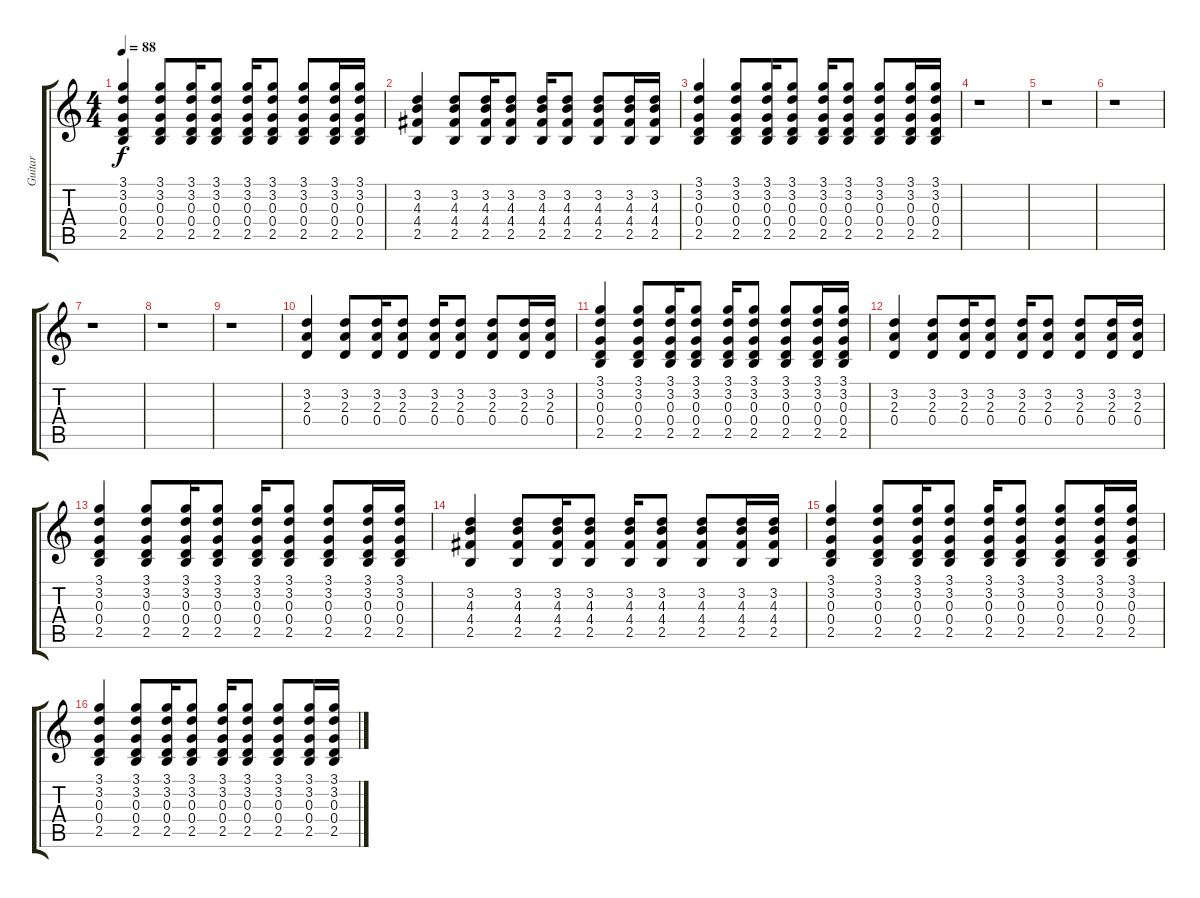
\track ("Guitar" "Guitar") {instrument acousticguitarsteel}
\staff {score tabs}
\tuning (E4 B3 G3 D3 A2 D2) {hide}
\ts (4 4)
\tempo 88
\clef g2
\ks c
(3.1 3.2 0.3 0.4 2.5).4{dy f} (3.1 3.2 0.3 0.4 2.5).8 (3.1 3.2 0.3 0.4 2.5).16 (3.1 3.2 0.3 0.4 2.5).8 (3.1 3.2 0.3 0.4 2.5).16 (3.1 3.2 0.3 0.4 2.5).8 (3.1 3.2 0.3 0.4 2.5).8 (3.1 3.2 0.3 0.4 2.5).16 (3.1 3.2 0.3 0.4 2.5).16 |
(3.2 4.3 4.4 2.5).4 (3.2 4.3 4.4 2.5).8 (3.2 4.3 4.4 2.5).16 (3.2 4.3 4.4 2.5).8 (3.2 4.3 4.4 2.5).16 (3.2 4.3 4.4 2.5).8 (3.2 4.3 4.4 2.5).8 (3.2 4.3 4.4 2.5).16 (3.2 4.3 4.4 2.5).16 |
(3.1 3.2 0.3 0.4 2.5).4 (3.1 3.2 0.3 0.4 2.5).8 (3.1 3.2 0.3 0.4 2.5).16 (3.1 3.2 0.3 0.4 2.5).8 (3.1 3.2 0.3 0.4 2.5).16 (3.1 3.2 0.3 0.4 2.5).8 (3.1 3.2 0.3 0.4 2.5).8 (3.1 3.2 0.3 0.4 2.5).16 (3.1 3.2 0.3 0.4 2.5).16 |
r.1 |
r.1 |
r.1 |
r.1 |
r.1 |
r.1 |
(3.2 2.3 0.4).4{instrument electricguitarjazz} (3.2 2.3 0.4).8 (3.2 2.3 0.4).16 (3.2 2.3 0.4).8 (3.2 2.3 0.4).16 (3.2 2.3 0.4).8 (3.2 2.3 0.4).8 (3.2 2.3 0.4).16 (3.2 2.3 0.4).16 |
(3.1 3.2 0.3 0.4 2.5).4 (3.1 3.2 0.3 0.4 2.5).8 (3.1 3.2 0.3 0.4 2.5).16 (3.1 3.2 0.3 0.4 2.5).8 (3.1 3.2 0.3 0.4 2.5).16 (3.1 3.2 0.3 0.4 2.5).8 (3.1 3.2 0.3 0.4 2.5).8 (3.1 3.2 0.3 0.4 2.5).16 (3.1 3.2 0.3 0.4 2.5).16 |
(3.2 2.3 0.4).4{instrument electricguitarjazz} (3.2 2.3 0.4).8 (3.2 2.3 0.4).16 (3.2 2.3 0.4).8 (3.2 2.3 0.4).16 (3.2 2.3 0.4).8 (3.2 2.3 0.4).8 (3.2 2.3 0.4).16 (3.2 2.3 0.4).16 |
(3.1 3.2 0.3 0.4 2.5).4 (3.1 3.2 0.3 0.4 2.5).8 (3.1 3.2 0.3 0.4 2.5).16 (3.1 3.2 0.3 0.4 2.5).8 (3.1 3.2 0.3 0.4 2.5).16 (3.1 3.2 0.3 0.4 2.5).8 (3.1 3.2 0.3 0.4 2.5).8 (3.1 3.2 0.3 0.4 2.5).16 (3.1 3.2 0.3 0.4 2.5).16 |
(3.2 4.3 4.4 2.5).4 (3.2 4.3 4.4 2.5).8 (3.2 4.3 4.4 2.5).16 (3.2 4.3 4.4 2.5).8 (3.2 4.3 4.4 2.5).16 (3.2 4.3 4.4 2.5).8 (3.2 4.3 4.4 2.5).8 (3.2 4.3 4.4 2.5).16 (3.2 4.3 4.4 2.5).16 |
(3.1 3.2 0.3 0.4 2.5).4 (3.1 3.2 0.3 0.4 2.5).8 (3.1 3.2 0.3 0.4 2.5).16 (3.1 3.2 0.3 0.4 2.5).8 (3.1 3.2 0.3 0.4 2.5).16 (3.1 3.2 0.3 0.4 2.5).8 (3.1 3.2 0.3 0.4 2.5).8 (3.1 3.2 0.3 0.4 2.5).16 (3.1 3.2 0.3 0.4 2.5).16 |
(3.1 3.2 0.3 0.4 2.5).4 (3.1 3.2 0.3 0.4 2.5).8 (3.1 3.2 0.3 0.4 2.5).16 (3.1 3.2 0.3 0.4 2.5).8 (3.1 3.2 0.3 0.4 2.5).16 (3.1 3.2 0.3 0.4 2.5).8 (3.1 3.2 0.3 0.4 2.5).8 (3.1 3.2 0.3 0.4 2.5).16 (3.1 3.2 0.3 0.4 2.5).16
